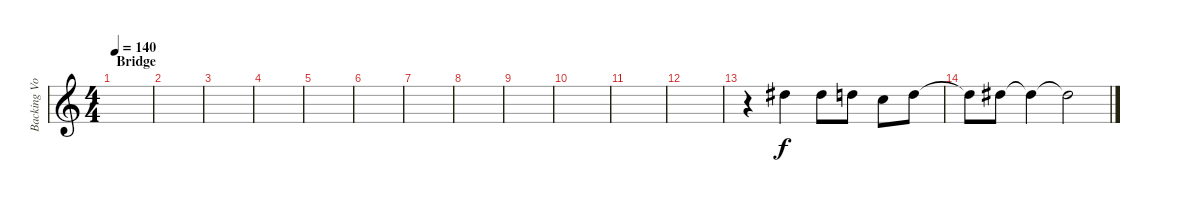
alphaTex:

\track ("Backing Vocals" "Backing Vo") {instrument distortionguitar}
\staff {score}
\tuning (Eb4 Bb3 Gb3 Db3 Ab2 Eb2) {hide}
\ts (4 4)
\section ("" "Bridge")
\tempo 140
\clef g2
\ks c
|
|
|
|
|
|
|
|
|
|
|
|
r.4{balance 8} 5.2.4 5.2.8 4.2.8 2.2.8 4.2.8 |
4.2{t}.8 5.2.8 5.2{t}.4 5.2{t}.2
